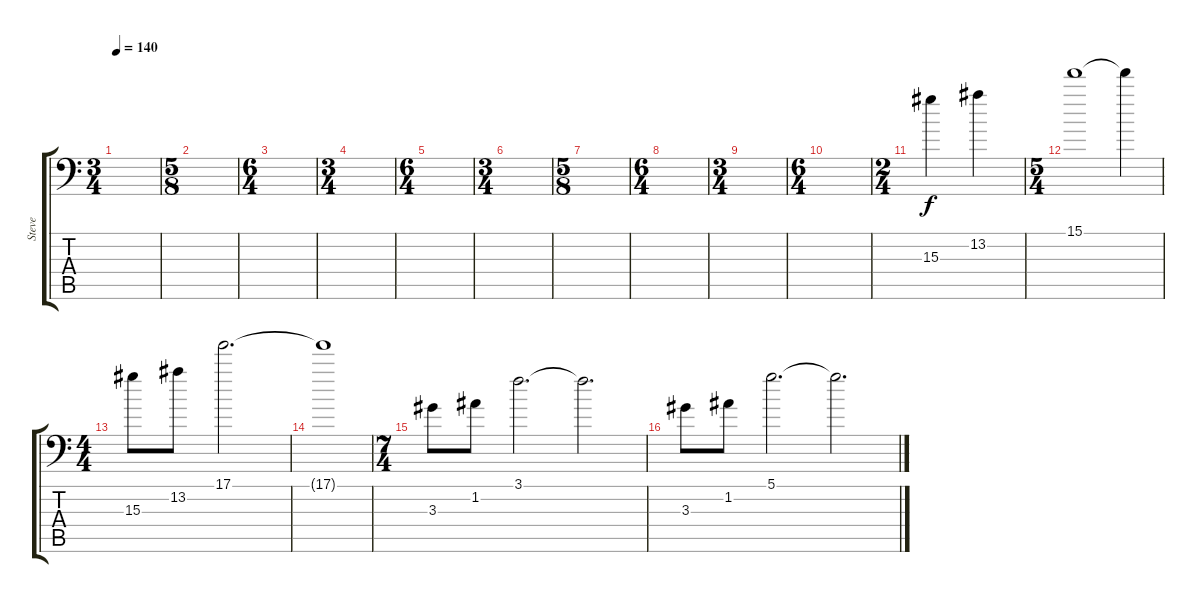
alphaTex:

\track ("Steve" "Steve") {instrument distortionguitar}
\staff {score tabs}
\tuning (D4 A3 F3 C3 G2 G1) {hide}
\ts (3 4)
\tempo 140
\clef f4
\ks c
|
\ts (5 8)
|
\ts (6 4)
|
\ts (3 4)
|
\ts (6 4)
|
\ts (3 4)
|
\ts (5 8)
|
\ts (6 4)
|
\ts (3 4)
|
\ts (6 4)
|
\ts (2 4)
15.3.4{instrument distortionguitar} 13.2.4 |
\ts (5 4)
15.1.1 15.1{t}.4 |
\ts (4 4)
15.3.8 13.2.8 17.1.2{d} |
17.1{t}.1 |
\ts (7 4)
3.3.8 1.2.8 3.1.2{d} 3.1{t}.2{d} |
3.3.8 1.2.8 5.1.2{d} 5.1{t}.2{d}
